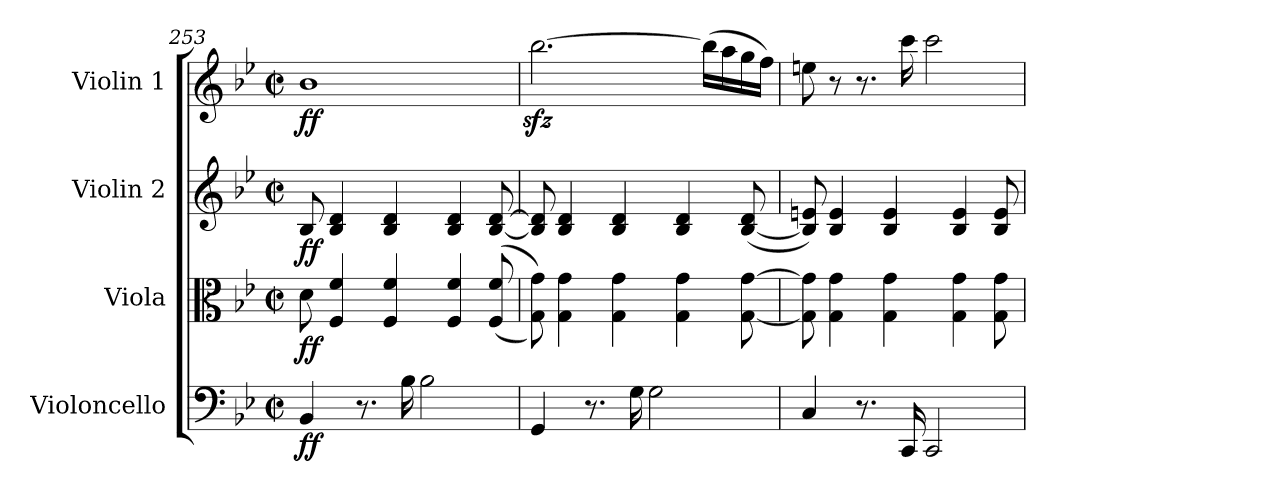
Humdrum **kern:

**kern	**dynam	**kern	**dynam	**kern	**dynam	**kern	**dynam
*part4	*part4	*part3	*part3	*part2	*part2	*part1	*part1
*staff4	*staff4	*staff3	*staff3	*staff2	*staff2	*staff1	*staff1
*I"Violoncello	*	*I"Viola	*	*I"Violin 2	*	*I"Violin 1	*
*I'Vc	*	*I'Vla	*	*I'Vln	*	*I'Vln	*
*clefF4	*	*clefC3	*	*clefG2	*	*clefG2	*
*k[b-e-]	*	*k[b-e-]	*	*k[b-e-]	*	*k[b-e-]	*
*M2/2	*	*M2/2	*	*M2/2	*	*M2/2	*
*met(c|)	*	*met(c|)	*	*met(c|)	*	*met(c|)	*
=253	=253	=253	=253	=253	=253	=253	=253
!	!LO:DY:b	!	!LO:DY:b	!	!LO:DY:b	!	!LO:DY:b
4BB-/	ff	8d\	ff	8B-/	ff	1b-	ff
.	.	4F/ 4f/	.	4B-/ 4d/	.	.	.
8.r	.	.	.	.	.	.	.
.	.	4F/ 4f/	.	4B-/ 4d/	.	.	.
16B-\	.	.	.	.	.	.	.
2B-\	.	.	.	.	.	.	.
.	.	4F/ 4f/	.	4B-/ 4d/	.	.	.
.	.	((>8F/ 8f/	.	[8B-/ [8d/	.	.	.
=254	=254	=254	=254	=254	=254	=254	=254
4GG/	.	8G\ 8g\))	.	8B-/] 8d/]	.	[2.bb-zz<\	.
.	.	4G\ 4g\	.	4B-/ 4d/	.	.	.
8.r	.	.	.	.	.	.	.
.	.	4G\ 4g\	.	4B-/ 4d/	.	.	.
16G\	.	.	.	.	.	.	.
2G\	.	.	.	.	.	.	.
.	.	4G\ 4g\	.	4B-/ 4d/	.	.	.
.	.	.	.	.	.	(16bb-\LL]	.
.	.	.	.	.	.	16aa\	.
.	.	[<8G\ [>8g\	.	([8B-/ 8d/	.	16gg\	.
.	.	.	.	.	.	16ff\JJ)	.
=255	=255	=255	=255	=255	=255	=255	=255
4C/	.	8G\] 8g\]	.	8B-/] 8en/)	.	8een\	.
.	.	4G\ 4g\	.	4B-/ 4e/	.	8r	.
8.r	.	.	.	.	.	8.r	.
.	.	4G\ 4g\	.	4B-/ 4e/	.	.	.
16CC/	.	.	.	.	.	16ccc\	.
2CC/	.	.	.	.	.	2ccc\	.
.	.	4G\ 4g\	.	4B-/ 4e/	.	.	.
.	.	8G\ 8g\	.	8B-/ 8e/	.	.	.
=	=	=	=	=	=	=	=
*-	*-	*-	*-	*-	*-	*-	*-
